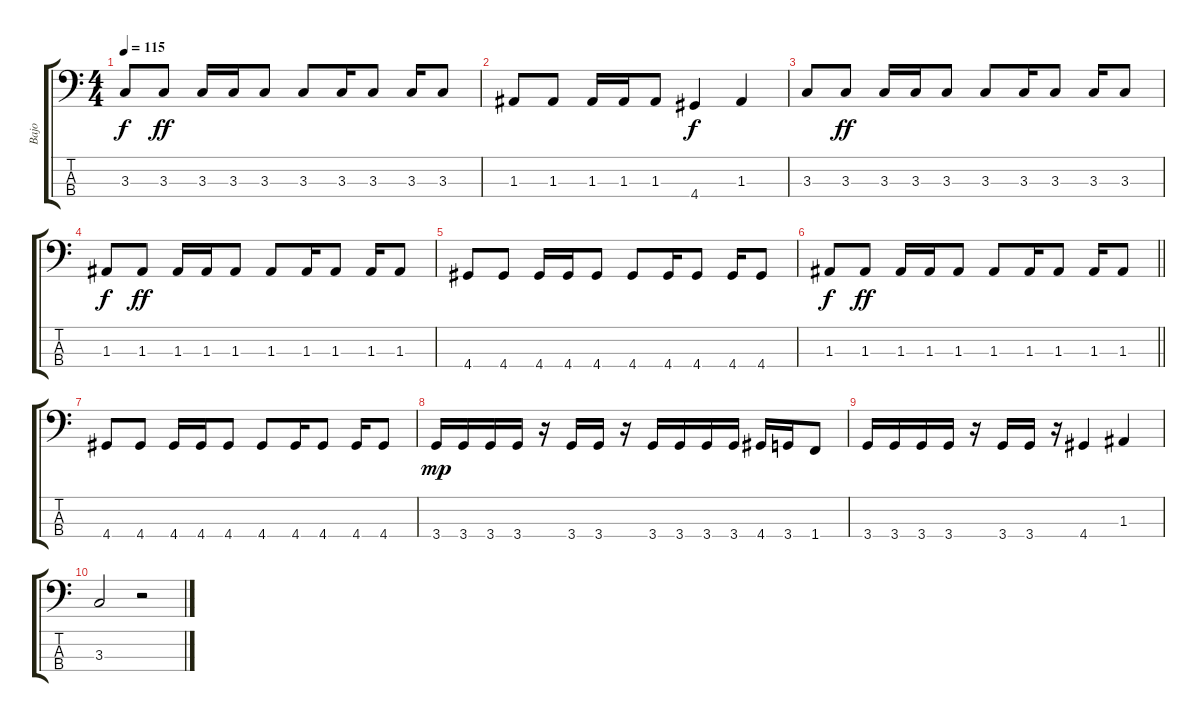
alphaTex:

\track ("Bajo" "Bajo") {instrument electricbassfinger}
\staff {score tabs}
\tuning (G2 D2 A1 E1) {hide}
\ts (4 4)
\tempo 115
\clef f4
\ks c
3.3.8{dy f} 3.3.8{dy ff} 3.3.16 3.3.16 3.3.8 3.3.8 3.3.16 3.3.8 3.3.16 3.3.8 |
1.3.8 1.3.8 1.3.16 1.3.16 1.3.8 4.4.4{dy f} 1.3.4 |
3.3.8 3.3.8{dy ff} 3.3.16 3.3.16 3.3.8 3.3.8 3.3.16 3.3.8 3.3.16 3.3.8 |
1.3.8{dy f} 1.3.8{dy ff} 1.3.16 1.3.16 1.3.8 1.3.8 1.3.16 1.3.8 1.3.16 1.3.8 |
4.4.8 4.4.8 4.4.16 4.4.16 4.4.8 4.4.8 4.4.16 4.4.8 4.4.16 4.4.8 |
\barLineRight lightlight
1.3.8{dy f} 1.3.8{dy ff} 1.3.16 1.3.16 1.3.8 1.3.8 1.3.16 1.3.8 1.3.16 1.3.8 |
4.4.8 4.4.8 4.4.16 4.4.16 4.4.8 4.4.8 4.4.16 4.4.8 4.4.16 4.4.8 |
3.4.16{dy mp} 3.4.16 3.4.16 3.4.16 r.16 3.4.16 3.4.16 r.16 3.4.16 3.4.16 3.4.16 3.4.16 4.4.16 3.4.16 1.4.8 |
3.4.16 3.4.16 3.4.16 3.4.16 r.16 3.4.16 3.4.16 r.16 4.4.4 1.3.4 |
3.3.2 r.2
